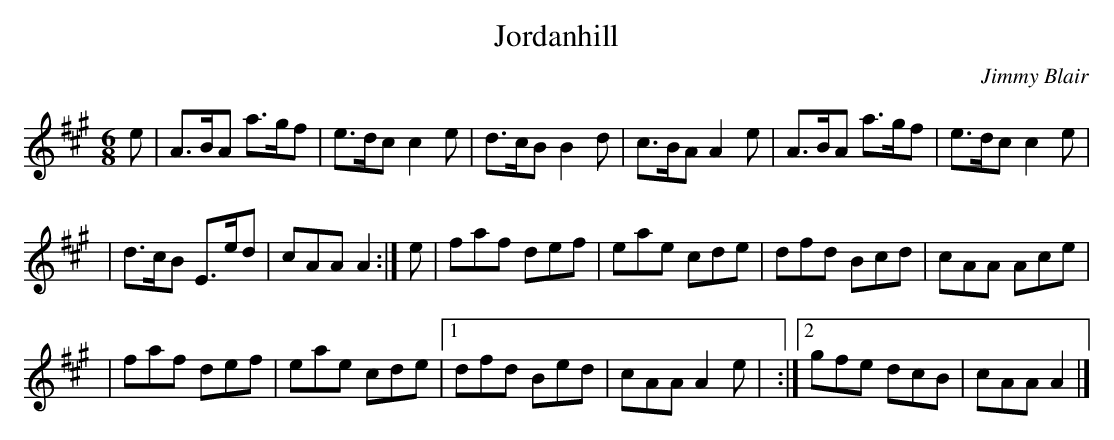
X:1
T:Jordanhill
M:6/8
L:1/8
C:Jimmy Blair
K:A
e \
| A>BA a>gf | e>dc c2 e | d>cB B2d | c>BA A2e | A>BA a>gf | e>dc c2e |
| d>cB E>ed | cAA A2 :| e | faf def | eae cde | dfd Bcd | cAA Ace |
| faf def | eae cde |1 dfd Bed | cAA A2e | :|2 gfe dcB | cAA A2 |]
